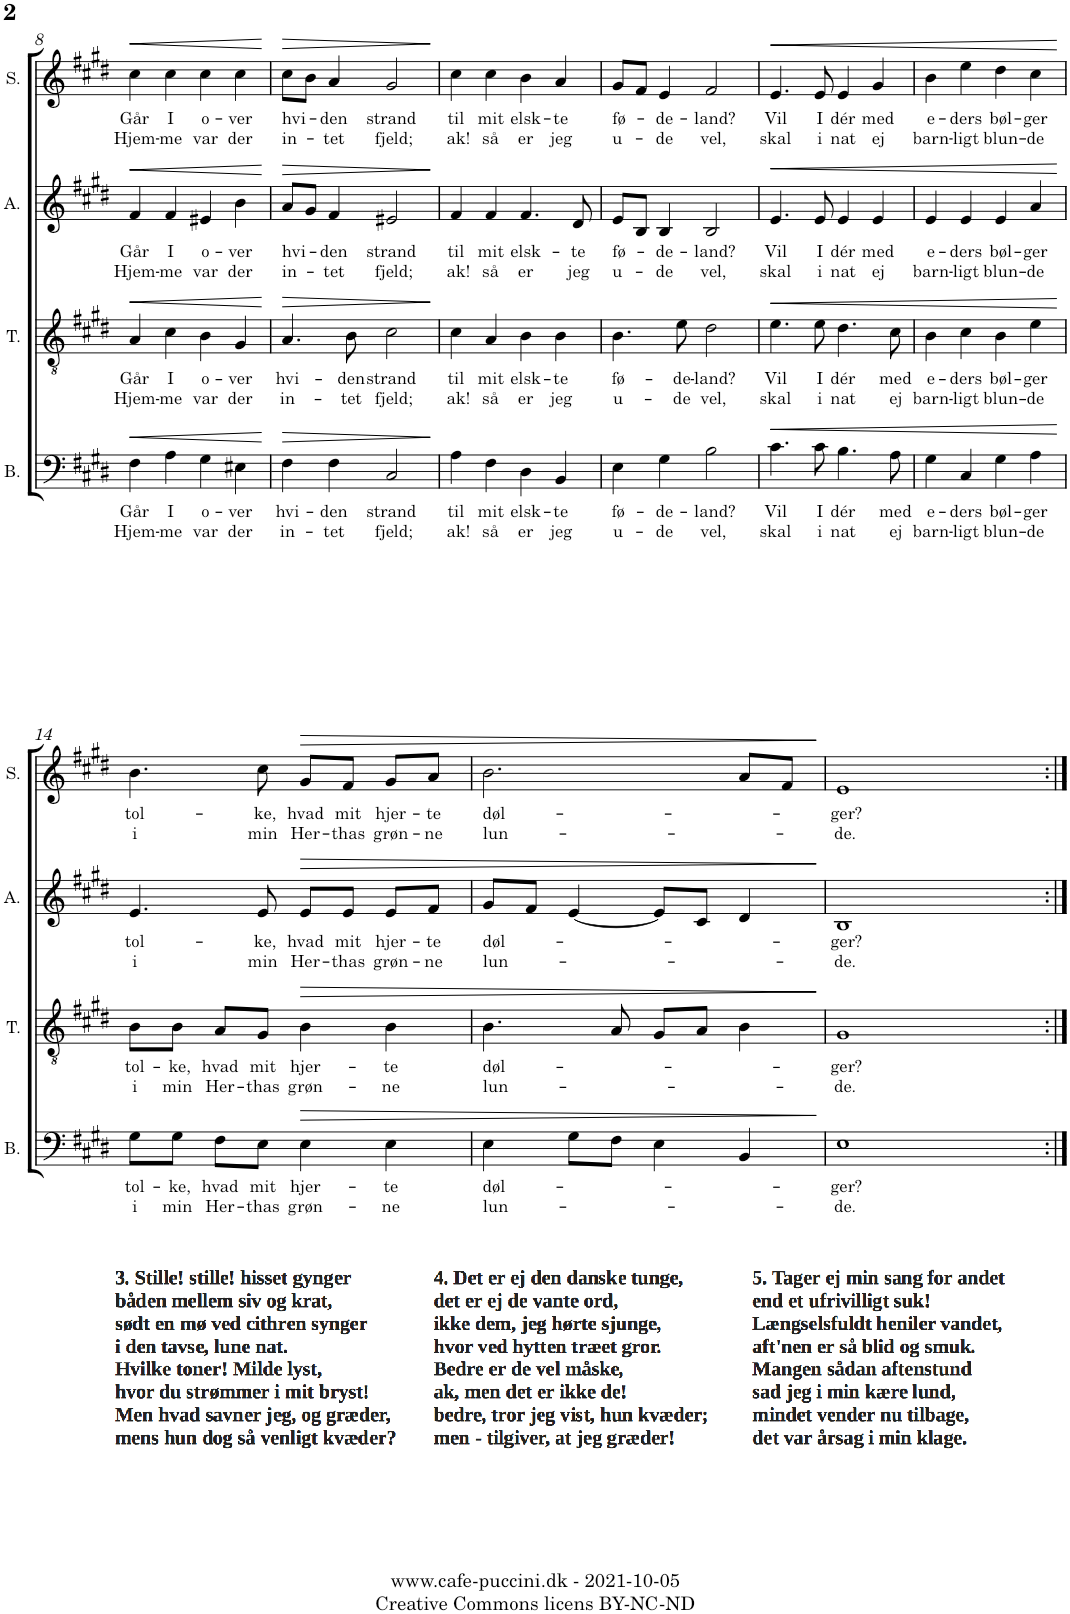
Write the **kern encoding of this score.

**kern	**text	**text	**dynam	**kern	**text	**text	**dynam	**kern	**text	**text	**dynam	**kern	**text	**text	**dynam
*part4	*part4	*part4	*part4	*part3	*part3	*part3	*part3	*part2	*part2	*part2	*part2	*part1	*part1	*part1	*part1
*staff4	*staff4	*staff4	*staff4	*staff3	*staff3	*staff3	*staff3	*staff2	*staff2	*staff2	*staff2	*staff1	*staff1	*staff1	*staff1
*I"Bass	*	*	*	*I"Tenor	*	*	*	*I"Alto	*	*	*	*I"Soprano	*	*	*
*I'B.	*	*	*	*I'T.	*	*	*	*I'A.	*	*	*	*I'S.	*	*	*
!!LO:PB:g=z
*clefF4	*	*	*	*clefGv2	*	*	*	*clefG2	*	*	*	*clefG2	*	*	*
*k[f#c#g#d#]	*	*	*	*k[f#c#g#d#]	*	*	*	*k[f#c#g#d#]	*	*	*	*k[f#c#g#d#]	*	*	*
*M4/4	*	*	*	*M4/4	*	*	*	*M4/4	*	*	*	*M4/4	*	*	*
*met(c)	*	*	*	*met(c)	*	*	*	*met(c)	*	*	*	*met(c)	*	*	*
=8	=8	=8	=8	=8	=8	=8	=8	=8	=8	=8	=8	=8	=8	=8	=8
!	!LO:LY:b	!LO:LY:b	!LO:HP:b	!	!LO:LY:b	!LO:LY:b	!LO:HP:b	!	!LO:LY:b	!LO:LY:b	!LO:HP:b	!	!LO:LY:b	!LO:LY:b	!LO:HP:b
4F#\	Går	Hjem-	<	4A/	Går	Hjem-	<	4f#/	Går	Hjem-	<	4cc#\	Går	Hjem-	<
!	!LO:LY:b	!LO:LY:b	!	!	!LO:LY:b	!LO:LY:b	!	!	!LO:LY:b	!LO:LY:b	!	!	!LO:LY:b	!LO:LY:b	!
4A\	I	-me	.	4c#\	I	-me	.	4f#/	I	-me	.	4cc#\	I	-me	.
!	!LO:LY:b	!LO:LY:b	!	!	!LO:LY:b	!LO:LY:b	!	!	!LO:LY:b	!LO:LY:b	!	!	!LO:LY:b	!LO:LY:b	!
4G#\	o-	var	.	4B\	o-	var	.	4e#X/	o-	var	.	4cc#\	o-	var	.
!	!LO:LY:b	!LO:LY:b	!	!	!LO:LY:b	!LO:LY:b	!	!	!LO:LY:b	!LO:LY:b	!	!	!LO:LY:b	!LO:LY:b	!
4E#X\	-ver	der	.	4G#/	-ver	der	.	4b\	-ver	der	.	4cc#\	-ver	der	.
.	.	.	[	.	.	.	[	.	.	.	[	.	.	.	[
=9	=9	=9	=9	=9	=9	=9	=9	=9	=9	=9	=9	=9	=9	=9	=9
!	!LO:LY:b	!LO:LY:b	!LO:HP:b	!	!LO:LY:b	!LO:LY:b	!LO:HP:b	!	!LO:LY:b	!LO:LY:b	!LO:HP:b	!	!LO:LY:b	!LO:LY:b	!LO:HP:b
4F#\	hvi-	in-	>	4.A/	hvi-	in-	>	8a/L	hvi-	in-	>	8cc#\L	hvi-	in-	>
.	.	.	.	.	.	.	.	8g#/J	.	.	.	8b\J	.	.	.
!	!LO:LY:b	!LO:LY:b	!	!	!	!	!	!	!LO:LY:b	!LO:LY:b	!	!	!LO:LY:b	!LO:LY:b	!
4F#\	-den	-tet	.	.	.	.	.	4f#/	-den	-tet	.	4a/	-den	-tet	.
!	!	!	!	!	!LO:LY:b	!LO:LY:b	!	!	!	!	!	!	!	!	!
.	.	.	.	8B\	-den	-tet	.	.	.	.	.	.	.	.	.
!	!LO:LY:b	!LO:LY:b	!	!	!LO:LY:b	!LO:LY:b	!	!	!LO:LY:b	!LO:LY:b	!	!	!LO:LY:b	!LO:LY:b	!
2C#/	strand	fjeld;	.	2c#\	strand	fjeld;	.	2e#X/	strand	fjeld;	.	2g#/	strand	fjeld;	.
.	.	.	]	.	.	.	]	.	.	.	]	.	.	.	]
=10	=10	=10	=10	=10	=10	=10	=10	=10	=10	=10	=10	=10	=10	=10	=10
!	!LO:LY:b	!LO:LY:b	!	!	!LO:LY:b	!LO:LY:b	!	!	!LO:LY:b	!LO:LY:b	!	!	!LO:LY:b	!LO:LY:b	!
4A\	til	ak!	.	4c#\	til	ak!	.	4f#/	til	ak!	.	4cc#\	til	ak!	.
!	!LO:LY:b	!LO:LY:b	!	!	!LO:LY:b	!LO:LY:b	!	!	!LO:LY:b	!LO:LY:b	!	!	!LO:LY:b	!LO:LY:b	!
4F#\	mit	så	.	4A/	mit	så	.	4f#/	mit	så	.	4cc#\	mit	så	.
!	!LO:LY:b	!LO:LY:b	!	!	!LO:LY:b	!LO:LY:b	!	!	!LO:LY:b	!LO:LY:b	!	!	!LO:LY:b	!LO:LY:b	!
4D#\	elsk-	er	.	4B\	elsk-	er	.	4.f#/	elsk-	er	.	4b\	elsk-	er	.
!	!LO:LY:b	!LO:LY:b	!	!	!LO:LY:b	!LO:LY:b	!	!	!	!	!	!	!LO:LY:b	!LO:LY:b	!
4BB/	-te	jeg	.	4B\	-te	jeg	.	.	.	.	.	4a/	-te	jeg	.
!	!	!	!	!	!	!	!	!	!LO:LY:b	!LO:LY:b	!	!	!	!	!
.	.	.	.	.	.	.	.	8d#/	-te	jeg	.	.	.	.	.
=11	=11	=11	=11	=11	=11	=11	=11	=11	=11	=11	=11	=11	=11	=11	=11
!	!LO:LY:b	!LO:LY:b	!	!	!LO:LY:b	!LO:LY:b	!	!	!LO:LY:b	!LO:LY:b	!	!	!LO:LY:b	!LO:LY:b	!
4E\	fø-	u-	.	4.B\	fø-	u-	.	8e/L	fø-	u-	.	8g#/L	fø-	u-	.
.	.	.	.	.	.	.	.	8B/J	.	.	.	8f#/J	.	.	.
!	!LO:LY:b	!LO:LY:b	!	!	!	!	!	!	!LO:LY:b	!LO:LY:b	!	!	!LO:LY:b	!LO:LY:b	!
4G#\	-de-	-de	.	.	.	.	.	4B/	-de-	-de	.	4e/	-de-	-de	.
!	!	!	!	!	!LO:LY:b	!LO:LY:b	!	!	!	!	!	!	!	!	!
.	.	.	.	8e\	-de-	-de	.	.	.	.	.	.	.	.	.
!	!LO:LY:b	!LO:LY:b	!	!	!LO:LY:b	!LO:LY:b	!	!	!LO:LY:b	!LO:LY:b	!	!	!LO:LY:b	!LO:LY:b	!
2B\	-land?	vel,	.	2d#\	-land?	vel,	.	2B/	-land?	vel,	.	2f#/	-land?	vel,	.
=12	=12	=12	=12	=12	=12	=12	=12	=12	=12	=12	=12	=12	=12	=12	=12
!	!LO:LY:b	!LO:LY:b	!LO:HP:b	!	!LO:LY:b	!LO:LY:b	!LO:HP:b	!	!LO:LY:b	!LO:LY:b	!LO:HP:b	!	!LO:LY:b	!LO:LY:b	!LO:HP:b
4.c#\	Vil	skal	<	4.e\	Vil	skal	<	4.e/	Vil	skal	<	4.e/	Vil	skal	<
!	!LO:LY:b	!LO:LY:b	!	!	!LO:LY:b	!LO:LY:b	!	!	!LO:LY:b	!LO:LY:b	!	!	!LO:LY:b	!LO:LY:b	!
8c#\	I	i	.	8e\	I	i	.	8e/	I	i	.	8e/	I	i	.
!	!LO:LY:b	!LO:LY:b	!	!	!LO:LY:b	!LO:LY:b	!	!	!LO:LY:b	!LO:LY:b	!	!	!LO:LY:b	!LO:LY:b	!
4.B\	dér	nat	.	4.d#\	dér	nat	.	4e/	dér	nat	.	4e/	dér	nat	.
!	!	!	!	!	!	!	!	!	!LO:LY:b	!LO:LY:b	!	!	!LO:LY:b	!LO:LY:b	!
.	.	.	.	.	.	.	.	4e/	med	ej	.	4g#/	med	ej	.
!	!LO:LY:b	!LO:LY:b	!	!	!LO:LY:b	!LO:LY:b	!	!	!	!	!	!	!	!	!
8A\	med	ej	.	8c#\	med	ej	.	.	.	.	.	.	.	.	.
=13	=13	=13	=13	=13	=13	=13	=13	=13	=13	=13	=13	=13	=13	=13	=13
!	!LO:LY:b	!LO:LY:b	!	!	!LO:LY:b	!LO:LY:b	!	!	!LO:LY:b	!LO:LY:b	!	!	!LO:LY:b	!LO:LY:b	!
4G#\	e-	barn-	.	4B\	e-	barn-	.	4e/	e-	barn-	.	4b\	e-	barn-	.
!	!LO:LY:b	!LO:LY:b	!	!	!LO:LY:b	!LO:LY:b	!	!	!LO:LY:b	!LO:LY:b	!	!	!LO:LY:b	!LO:LY:b	!
4C#/	-ders	-ligt	.	4c#\	-ders	-ligt	.	4e/	-ders	-ligt	.	4ee\	-ders	-ligt	.
!	!LO:LY:b	!LO:LY:b	!	!	!LO:LY:b	!LO:LY:b	!	!	!LO:LY:b	!LO:LY:b	!	!	!LO:LY:b	!LO:LY:b	!
4G#\	bøl-	blun-	.	4B\	bøl-	blun-	.	4e/	bøl-	blun-	.	4dd#\	bøl-	blun-	.
!	!LO:LY:b	!LO:LY:b	!	!	!LO:LY:b	!LO:LY:b	!	!	!LO:LY:b	!LO:LY:b	!	!	!LO:LY:b	!LO:LY:b	!
4A\	-ger	-de	.	4e\	-ger	-de	.	4a/	-ger	-de	.	4cc#\	-ger	-de	.
.	.	.	[	.	.	.	[	.	.	.	[	.	.	.	[
!!LO:LB:g=z
=14	=14	=14	=14	=14	=14	=14	=14	=14	=14	=14	=14	=14	=14	=14	=14
!	!LO:LY:b	!LO:LY:b	!	!	!LO:LY:b	!LO:LY:b	!	!	!LO:LY:b	!LO:LY:b	!	!	!LO:LY:b	!LO:LY:b	!
8G#\L	tol-	i	.	8B\L	tol-	i	.	4.e/	tol-	i	.	4.b\	tol-	i	.
!	!LO:LY:b	!LO:LY:b	!	!	!LO:LY:b	!LO:LY:b	!	!	!	!	!	!	!	!	!
8G#\J	-ke,	min	.	8B\J	-ke,	min	.	.	.	.	.	.	.	.	.
!	!LO:LY:b	!LO:LY:b	!	!	!LO:LY:b	!LO:LY:b	!	!	!	!	!	!	!	!	!
8F#\L	hvad	Her-	.	8A/L	hvad	Her-	.	.	.	.	.	.	.	.	.
!	!LO:LY:b	!LO:LY:b	!	!	!LO:LY:b	!LO:LY:b	!	!	!LO:LY:b	!LO:LY:b	!	!	!LO:LY:b	!LO:LY:b	!
8E\J	mit	-thas	.	8G#/J	mit	-thas	.	8e/	-ke,	min	.	8cc#\	-ke,	min	.
!	!LO:LY:b	!LO:LY:b	!LO:HP:b	!	!LO:LY:b	!LO:LY:b	!LO:HP:b	!	!LO:LY:b	!LO:LY:b	!LO:HP:b	!	!LO:LY:b	!LO:LY:b	!LO:HP:b
4E\	hjer-	grøn-	>	4B\	hjer-	grøn-	>	8e/L	hvad	Her-	>	8g#/L	hvad	Her-	>
!	!	!	!	!	!	!	!	!	!LO:LY:b	!LO:LY:b	!	!	!LO:LY:b	!LO:LY:b	!
.	.	.	.	.	.	.	.	8e/J	mit	-thas	.	8f#/J	mit	-thas	.
!	!LO:LY:b	!LO:LY:b	!	!	!LO:LY:b	!LO:LY:b	!	!	!LO:LY:b	!LO:LY:b	!	!	!LO:LY:b	!LO:LY:b	!
4E\	-te	-ne	.	4B\	-te	-ne	.	8e/L	hjer-	grøn-	.	8g#/L	hjer-	grøn-	.
!	!	!	!	!	!	!	!	!	!LO:LY:b	!LO:LY:b	!	!	!LO:LY:b	!LO:LY:b	!
.	.	.	.	.	.	.	.	8f#/J	-te	-ne	.	8a/J	-te	-ne	.
=15	=15	=15	=15	=15	=15	=15	=15	=15	=15	=15	=15	=15	=15	=15	=15
!	!LO:LY:b	!LO:LY:b	!	!	!LO:LY:b	!LO:LY:b	!	!	!LO:LY:b	!LO:LY:b	!	!	!LO:LY:b	!LO:LY:b	!
4E\	døl-	lun-	.	4.B\	døl-	lun-	.	8g#/L	døl-	lun-	.	2.b\	døl-	lun-	.
.	.	.	.	.	.	.	.	8f#/J	.	.	.	.	.	.	.
8G#\L	.	.	.	.	.	.	.	[4e/	.	.	.	.	.	.	.
8F#\J	.	.	.	8A/	.	.	.	.	.	.	.	.	.	.	.
4E\	.	.	.	8G#/L	.	.	.	8e/L]	.	.	.	.	.	.	.
.	.	.	.	8A/J	.	.	.	8c#/J	.	.	.	.	.	.	.
4BB/	.	.	.	4B\	.	.	.	4d#/	.	.	.	8a/L	.	.	.
.	.	.	.	.	.	.	.	.	.	.	.	8f#/J	.	.	.
.	.	.	]	.	.	.	]	.	.	.	]	.	.	.	]
=16	=16	=16	=16	=16	=16	=16	=16	=16	=16	=16	=16	=16	=16	=16	=16
!	!LO:LY:b	!LO:LY:b	!	!	!LO:LY:b	!LO:LY:b	!	!	!LO:LY:b	!LO:LY:b	!	!	!LO:LY:b	!LO:LY:b	!
1E	-ger?	-de.	.	1G#	-ger?	-de.	.	1B	-ger?	-de.	.	1e	-ger?	-de.	.
4ryy	.	.	.	4ryy	.	.	.	4ryy	.	.	.	4ryy	.	.	.
=:|!	=:|!	=:|!	=:|!	=:|!	=:|!	=:|!	=:|!	=:|!	=:|!	=:|!	=:|!	=:|!	=:|!	=:|!	=:|!
*-	*-	*-	*-	*-	*-	*-	*-	*-	*-	*-	*-	*-	*-	*-	*-
